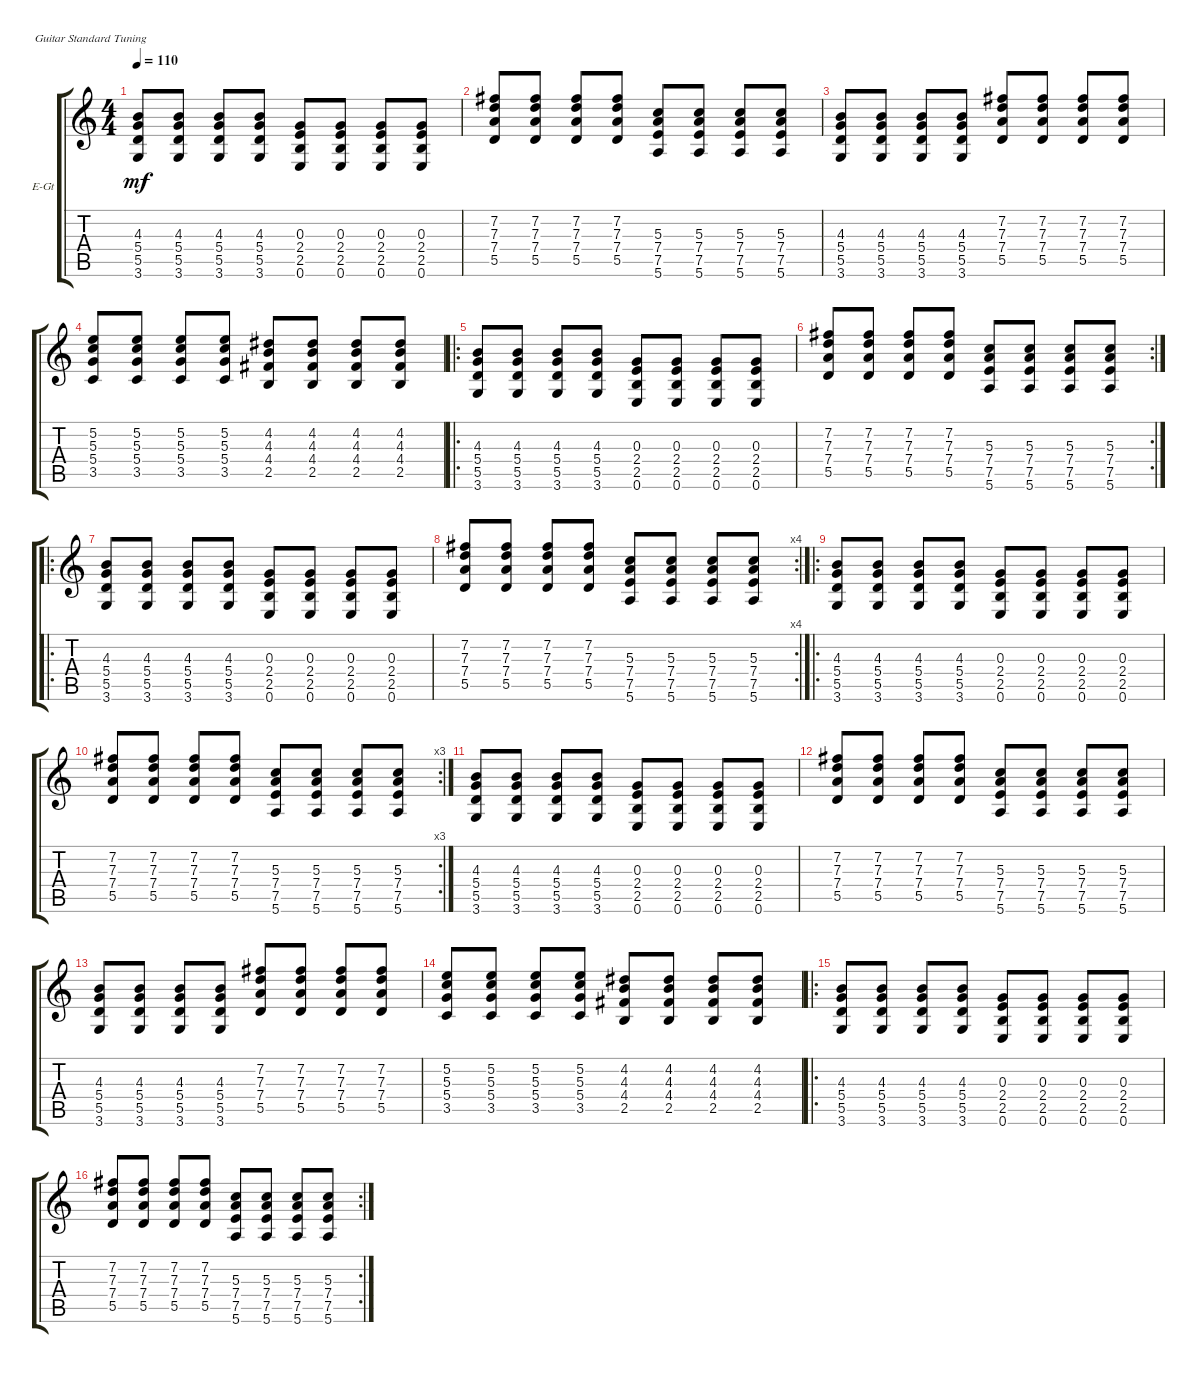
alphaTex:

\defaultSystemsLayout 4
\bracketExtendMode groupsimilarinstruments
\firstSystemTrackNameOrientation horizontal
\otherSystemsTrackNameOrientation horizontal
\track ("Electric Guitar (Drive)" "E-Gt") {instrument overdrivenguitar}
\staff {score tabs}
\tuning (E4 B3 G3 D3 A2 E2)
\ts (4 4)
\tempo 110
\clef g2
\ks c
(3.6 5.5 5.4 4.3).8{dy mf} (3.6 5.5 5.4 4.3).8 (3.6 5.5 5.4 4.3).8 (3.6 5.5 5.4 4.3).8 (0.6 2.5 2.4 0.3).8 (0.6 2.5 2.4 0.3).8 (0.6 2.5 2.4 0.3).8 (0.6 2.5 2.4 0.3).8 |
(5.5 7.4 7.3 7.2).8 (5.5 7.4 7.3 7.2).8 (5.5 7.4 7.3 7.2).8 (5.5 7.4 7.3 7.2).8 (5.6 7.5 7.4 5.3).8 (5.6 7.5 7.4 5.3).8 (5.6 7.5 7.4 5.3).8 (5.6 7.5 7.4 5.3).8 |
(3.6 5.5 5.4 4.3).8 (3.6 5.5 5.4 4.3).8 (3.6 5.5 5.4 4.3).8 (3.6 5.5 5.4 4.3).8 (5.5 7.4 7.3 7.2).8 (5.5 7.4 7.3 7.2).8 (5.5 7.4 7.3 7.2).8 (5.5 7.4 7.3 7.2).8 |
(3.5 5.4 5.3 5.2).8 (3.5 5.4 5.3 5.2).8 (3.5 5.4 5.3 5.2).8 (3.5 5.4 5.3 5.2).8 (4.4 2.5 4.3 4.2).8 (4.4 2.5 4.3 4.2).8 (4.4 2.5 4.3 4.2).8 (4.4 2.5 4.3 4.2).8 |
\ro
(3.6 5.5 5.4 4.3).8 (3.6 5.5 5.4 4.3).8 (3.6 5.5 5.4 4.3).8 (3.6 5.5 5.4 4.3).8 (0.6 2.5 2.4 0.3).8 (0.6 2.5 2.4 0.3).8 (0.6 2.5 2.4 0.3).8 (0.6 2.5 2.4 0.3).8 |
\rc 2
(5.5 7.4 7.3 7.2).8 (5.5 7.4 7.3 7.2).8 (5.5 7.4 7.3 7.2).8 (5.5 7.4 7.3 7.2).8 (5.6 7.5 7.4 5.3).8 (5.6 7.5 7.4 5.3).8 (5.6 7.5 7.4 5.3).8 (5.6 7.5 7.4 5.3).8 |
\ro
(3.6 5.5 5.4 4.3).8 (3.6 5.5 5.4 4.3).8 (3.6 5.5 5.4 4.3).8 (3.6 5.5 5.4 4.3).8 (0.6 2.5 2.4 0.3).8 (0.6 2.5 2.4 0.3).8 (0.6 2.5 2.4 0.3).8 (0.6 2.5 2.4 0.3).8 |
\rc 4
(5.5 7.4 7.3 7.2).8 (5.5 7.4 7.3 7.2).8 (5.5 7.4 7.3 7.2).8 (5.5 7.4 7.3 7.2).8 (5.6 7.5 7.4 5.3).8 (5.6 7.5 7.4 5.3).8 (5.6 7.5 7.4 5.3).8 (5.6 7.5 7.4 5.3).8 |
\ro
(3.6 5.5 5.4 4.3).8 (3.6 5.5 5.4 4.3).8 (3.6 5.5 5.4 4.3).8 (3.6 5.5 5.4 4.3).8 (0.6 2.5 2.4 0.3).8 (0.6 2.5 2.4 0.3).8 (0.6 2.5 2.4 0.3).8 (0.6 2.5 2.4 0.3).8 |
\rc 3
(5.5 7.4 7.3 7.2).8 (5.5 7.4 7.3 7.2).8 (5.5 7.4 7.3 7.2).8 (5.5 7.4 7.3 7.2).8 (5.6 7.5 7.4 5.3).8 (5.6 7.5 7.4 5.3).8 (5.6 7.5 7.4 5.3).8 (5.6 7.5 7.4 5.3).8 |
(3.6 5.5 5.4 4.3).8 (3.6 5.5 5.4 4.3).8 (3.6 5.5 5.4 4.3).8 (3.6 5.5 5.4 4.3).8 (0.6 2.5 2.4 0.3).8 (0.6 2.5 2.4 0.3).8 (0.6 2.5 2.4 0.3).8 (0.6 2.5 2.4 0.3).8 |
(5.5 7.4 7.3 7.2).8 (5.5 7.4 7.3 7.2).8 (5.5 7.4 7.3 7.2).8 (5.5 7.4 7.3 7.2).8 (5.6 7.5 7.4 5.3).8 (5.6 7.5 7.4 5.3).8 (5.6 7.5 7.4 5.3).8 (5.6 7.5 7.4 5.3).8 |
(3.6 5.5 5.4 4.3).8 (3.6 5.5 5.4 4.3).8 (3.6 5.5 5.4 4.3).8 (3.6 5.5 5.4 4.3).8 (5.5 7.4 7.3 7.2).8 (5.5 7.4 7.3 7.2).8 (5.5 7.4 7.3 7.2).8 (5.5 7.4 7.3 7.2).8 |
(3.5 5.4 5.3 5.2).8 (3.5 5.4 5.3 5.2).8 (3.5 5.4 5.3 5.2).8 (3.5 5.4 5.3 5.2).8 (4.4 2.5 4.3 4.2).8 (4.4 2.5 4.3 4.2).8 (4.4 2.5 4.3 4.2).8 (4.4 2.5 4.3 4.2).8 |
\ro
(3.6 5.5 5.4 4.3).8 (3.6 5.5 5.4 4.3).8 (3.6 5.5 5.4 4.3).8 (3.6 5.5 5.4 4.3).8 (0.6 2.5 2.4 0.3).8 (0.6 2.5 2.4 0.3).8 (0.6 2.5 2.4 0.3).8 (0.6 2.5 2.4 0.3).8 |
\rc 2
(5.5 7.4 7.3 7.2).8 (5.5 7.4 7.3 7.2).8 (5.5 7.4 7.3 7.2).8 (5.5 7.4 7.3 7.2).8 (5.6 7.5 7.4 5.3).8 (5.6 7.5 7.4 5.3).8 (5.6 7.5 7.4 5.3).8 (5.6 7.5 7.4 5.3).8
